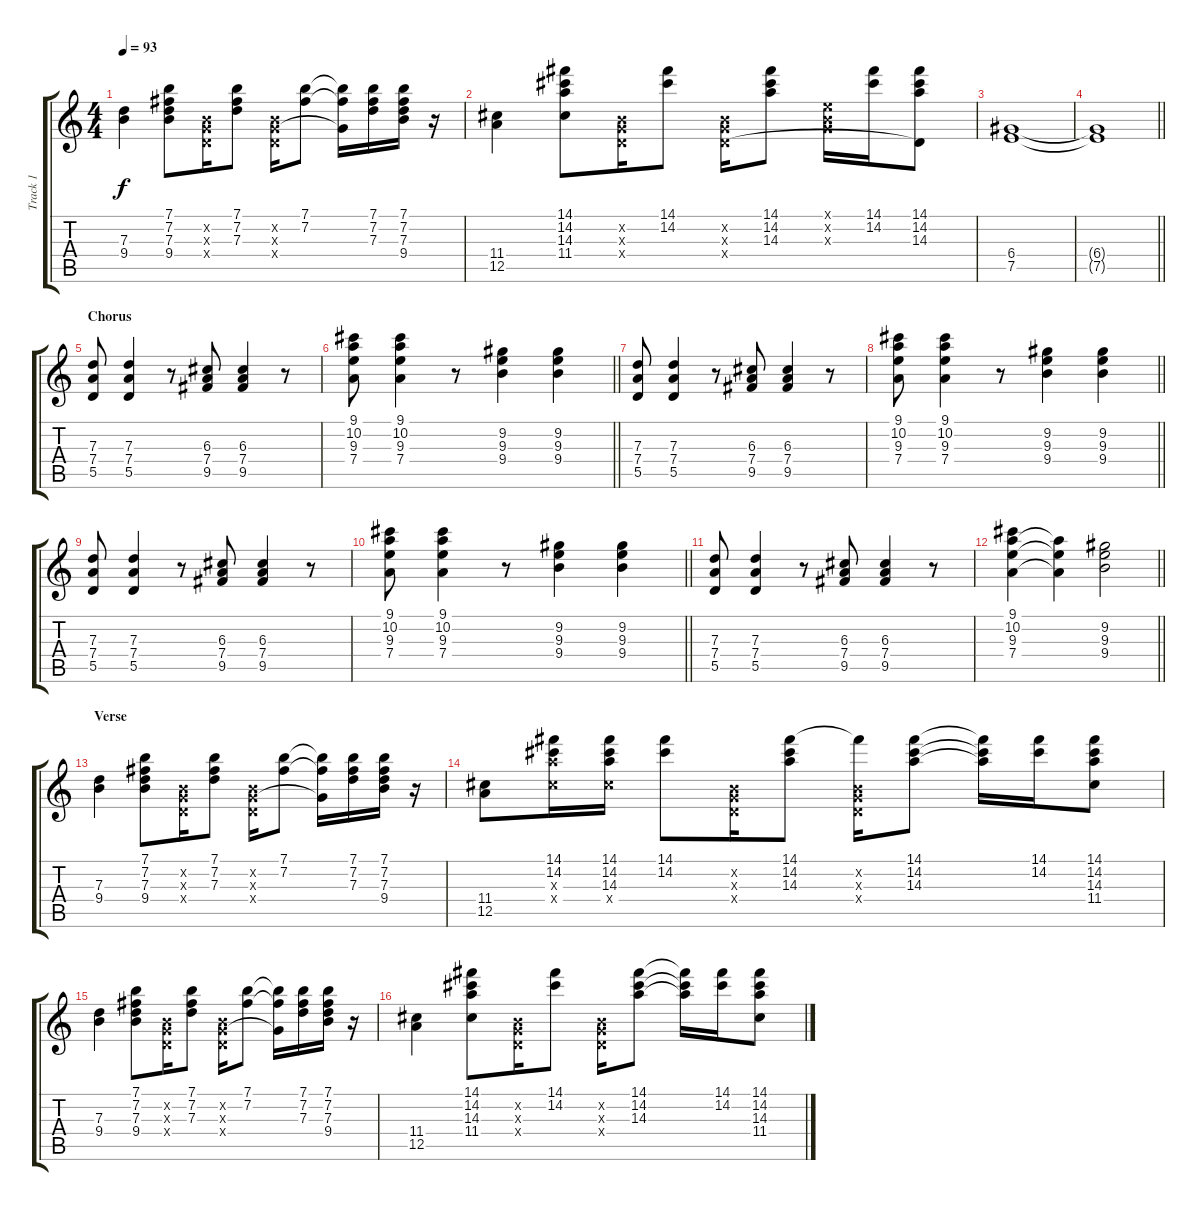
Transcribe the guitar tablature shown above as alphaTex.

\track ("Track 1" "Track 1") {instrument electricguitarclean}
\staff {score tabs}
\tuning (E4 B3 G3 D3 A2 E2) {hide}
\ts (4 4)
\tempo 93
\clef g2
\ks c
(7.3 9.4).4{dy f} (7.1 7.2 7.3 9.4).8 (0.2{x} 0.3{x} 0.4{x}).16 (7.1 7.2 7.3).8 (0.2{x} 0.3{x} 0.4{x}).16 (7.1 7.2).8 (7.1{t} 7.2{t} 0.3{t}).16 (7.1 7.2 7.3).16 (7.1 7.2 7.3 9.4).16 r.16 |
(11.4 12.5).4 (14.1 14.2 14.3 11.4).8 (0.2{x} 0.3{x} 0.4{x}).16 (14.1 14.2).8 (0.2{x} 0.3{x} 0.4{x}).16 (14.1 14.2 14.3).8 (0.1{x} 0.2{x} 0.3{x}).16 (14.1 14.2).16 (14.1 14.2 14.3 0.4{t}).8 |
(6.4 7.5).1 |
\barLineRight lightlight
(6.4{t} 7.5{t}).1 |
\section ("" "Chorus")
(7.3 7.4 5.5).8 (7.3 7.4 5.5).4 r.8 (6.3 7.4 9.5).8 (6.3 7.4 9.5).4 r.8 |
\barLineRight lightlight
(9.1 10.2 9.3 7.4).8 (9.1 10.2 9.3 7.4).4 r.8 (9.2 9.3 9.4).4 (9.2 9.3 9.4).4 |
(7.3 7.4 5.5).8 (7.3 7.4 5.5).4 r.8 (6.3 7.4 9.5).8 (6.3 7.4 9.5).4 r.8 |
\barLineRight lightlight
(9.1 10.2 9.3 7.4).8 (9.1 10.2 9.3 7.4).4 r.8 (9.2 9.3 9.4).4 (9.2 9.3 9.4).4 |
(7.3 7.4 5.5).8 (7.3 7.4 5.5).4 r.8 (6.3 7.4 9.5).8 (6.3 7.4 9.5).4 r.8 |
\barLineRight lightlight
(9.1 10.2 9.3 7.4).8 (9.1 10.2 9.3 7.4).4 r.8 (9.2 9.3 9.4).4 (9.2 9.3 9.4).4 |
(7.3 7.4 5.5).8 (7.3 7.4 5.5).4 r.8 (6.3 7.4 9.5).8 (6.3 7.4 9.5).4 r.8 |
\barLineRight lightlight
(9.1 10.2 9.3 7.4).4 (10.2{t} 9.3{t} 7.4{t}).4 (9.2 9.3 9.4).2 |
\section ("" "Verse")
(7.3 9.4).4 (7.1 7.2 7.3 9.4).8 (0.2{x} 0.3{x} 0.4{x}).16 (7.1 7.2 7.3).8 (0.2{x} 0.3{x} 0.4{x}).16 (7.1 7.2).8 (7.1{t} 7.2{t} 0.3{t}).16 (7.1 7.2 7.3).16 (7.1 7.2 7.3 9.4).16 r.16 |
(11.4 12.5).8 (14.1 14.2 14.3{x} 11.4{x}).16 (14.1 14.2 14.3 11.4{x}).16 (14.1 14.2).8 (0.2{x} 0.3{x} 0.4{x}).16 (14.1 14.2 14.3).8 (14.1{t} 0.2{x} 0.3{x} 0.4{x}).16 (14.1 14.2 14.3).8 (14.1{t} 14.2{t} 14.3{t}).16 (14.1 14.2).16 (14.1 14.2 14.3 11.4).8 |
(7.3 9.4).4 (7.1 7.2 7.3 9.4).8 (0.2{x} 0.3{x} 0.4{x}).16 (7.1 7.2 7.3).8 (0.2{x} 0.3{x} 0.4{x}).16 (7.1 7.2).8 (7.1{t} 7.2{t} 0.3{t}).16 (7.1 7.2 7.3).16 (7.1 7.2 7.3 9.4).16 r.16 |
(11.4 12.5).4 (14.1 14.2 14.3 11.4).8 (0.2{x} 0.3{x} 0.4{x}).16 (14.1 14.2).8 (0.2{x} 0.3{x} 0.4{x}).16 (14.1 14.2 14.3).8 (14.1{t} 14.2{t} 14.3{t}).16 (14.1 14.2).16 (14.1 14.2 14.3 11.4).8
